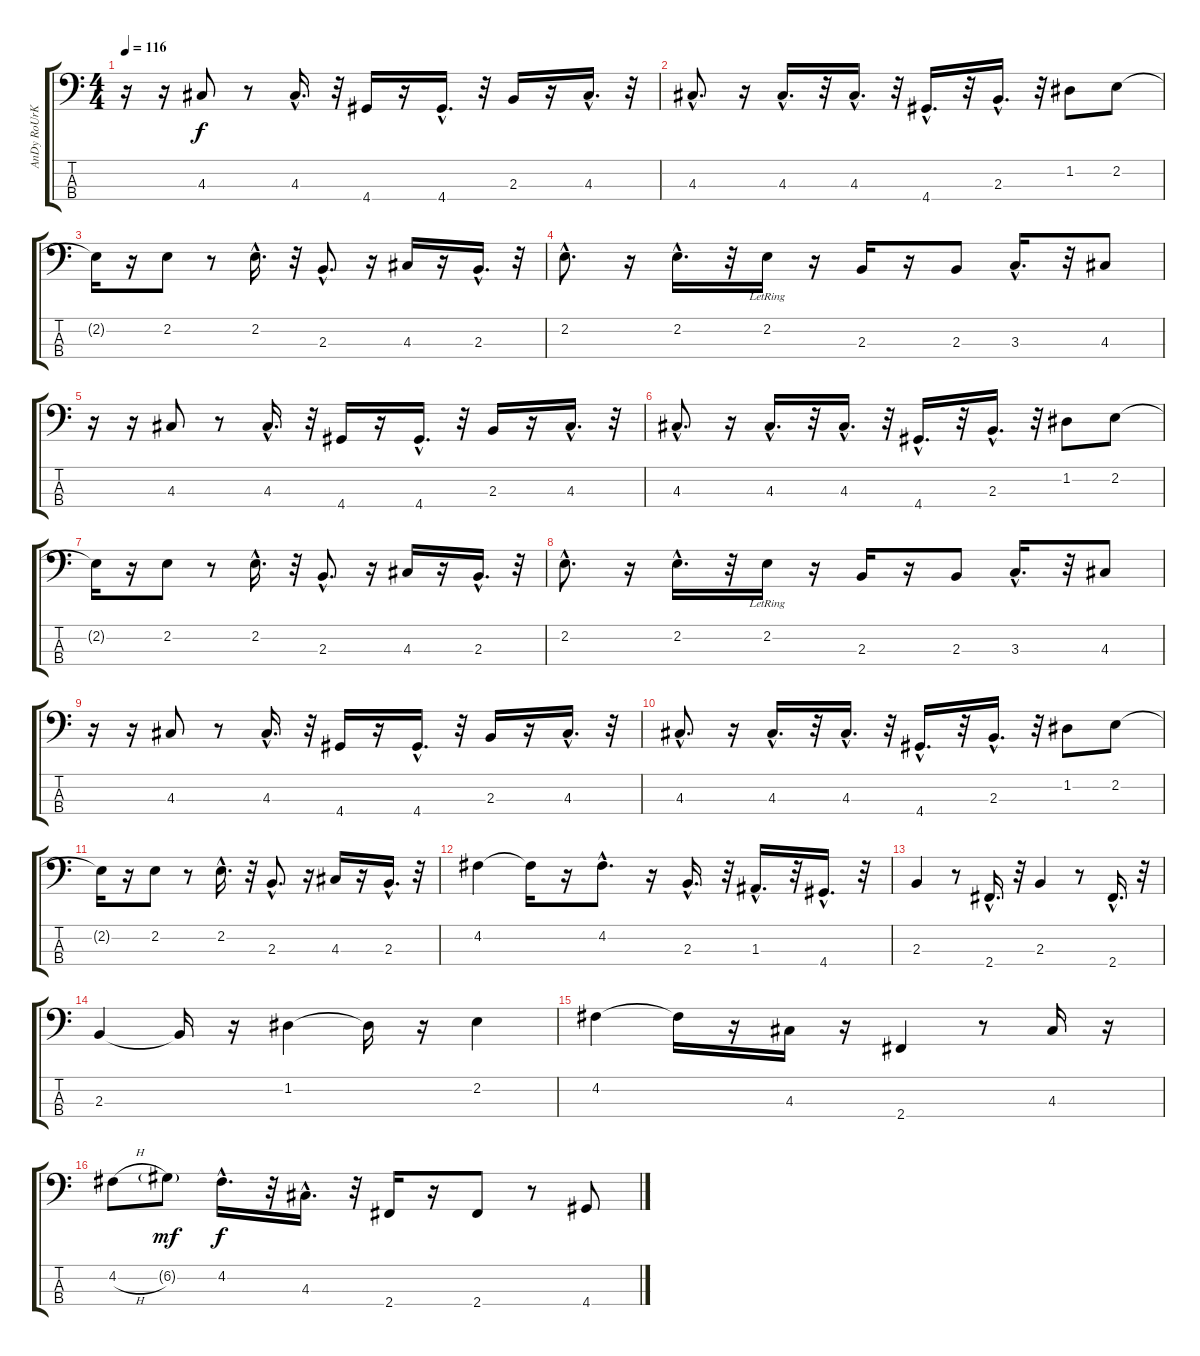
\track ("AnDy RoUrKe" "AnDy RoUrK") {instrument electricbasspick}
\staff {score tabs}
\tuning (G2 D2 A1 E1) {hide}
\ts (4 4)
\tempo 116
\clef f4
\ks c
r.16{dy f} r.16 4.3.8 r.8 4.3{hac}.16{d} r.32 4.4.16 r.16 4.4{hac}.16{d} r.32 2.3.16 r.16 4.3{hac}.16{d} r.32 |
4.3{hac}.8{d} r.16 4.3{hac}.16{d} r.32 4.3{hac}.16{d} r.32 4.4{hac}.16{d} r.32 2.3{hac}.16{d} r.32 1.2.8 2.2.8 |
2.2{t}.16 r.16 2.2.8 r.8 2.2{hac}.16{d} r.32 2.3{hac}.8{d} r.16 4.3.16 r.16 2.3{hac}.16{d} r.32 |
2.2{hac}.8{d} r.16 2.2{hac}.16{d} r.32 2.2{lr}.16 r.16 2.3.16 r.16 2.3.8 3.3{hac}.16{d} r.32 4.3.8 |
r.16 r.16 4.3.8 r.8 4.3{hac}.16{d} r.32 4.4.16 r.16 4.4{hac}.16{d} r.32 2.3.16 r.16 4.3{hac}.16{d} r.32 |
4.3{hac}.8{d} r.16 4.3{hac}.16{d} r.32 4.3{hac}.16{d} r.32 4.4{hac}.16{d} r.32 2.3{hac}.16{d} r.32 1.2.8 2.2.8 |
2.2{t}.16 r.16 2.2.8 r.8 2.2{hac}.16{d} r.32 2.3{hac}.8{d} r.16 4.3.16 r.16 2.3{hac}.16{d} r.32 |
2.2{hac}.8{d} r.16 2.2{hac}.16{d} r.32 2.2{lr}.16 r.16 2.3.16 r.16 2.3.8 3.3{hac}.16{d} r.32 4.3.8 |
r.16 r.16 4.3.8 r.8 4.3{hac}.16{d} r.32 4.4.16 r.16 4.4{hac}.16{d} r.32 2.3.16 r.16 4.3{hac}.16{d} r.32 |
4.3{hac}.8{d} r.16 4.3{hac}.16{d} r.32 4.3{hac}.16{d} r.32 4.4{hac}.16{d} r.32 2.3{hac}.16{d} r.32 1.2.8 2.2.8 |
2.2{t}.16 r.16 2.2.8 r.8 2.2{hac}.16{d} r.32 2.3{hac}.8{d} r.16 4.3.16 r.16 2.3{hac}.16{d} r.32 |
4.2.4 4.2{t}.16 r.16 4.2{hac}.8{d} r.16 2.3{hac}.16{d} r.32 1.3{hac}.16{d} r.32 4.4{hac}.16{d} r.32 |
2.3.4 r.8 2.4{hac}.16{d} r.32 2.3.4 r.8 2.4{hac}.16{d} r.32 |
2.3.4 2.3{t}.16 r.16 1.2.4 1.2{t}.16 r.16 2.2.4 |
4.2.4 4.2{t}.16 r.16 4.3.16 r.16 2.4.4 r.8 4.3.16 r.16 |
4.2{h}.8 6.2{g}.8{dy mf} 4.2{hac}.16{d dy f} r.32 4.3{hac}.16{d} r.32 2.4.16 r.16 2.4.8 r.8 4.4.8
